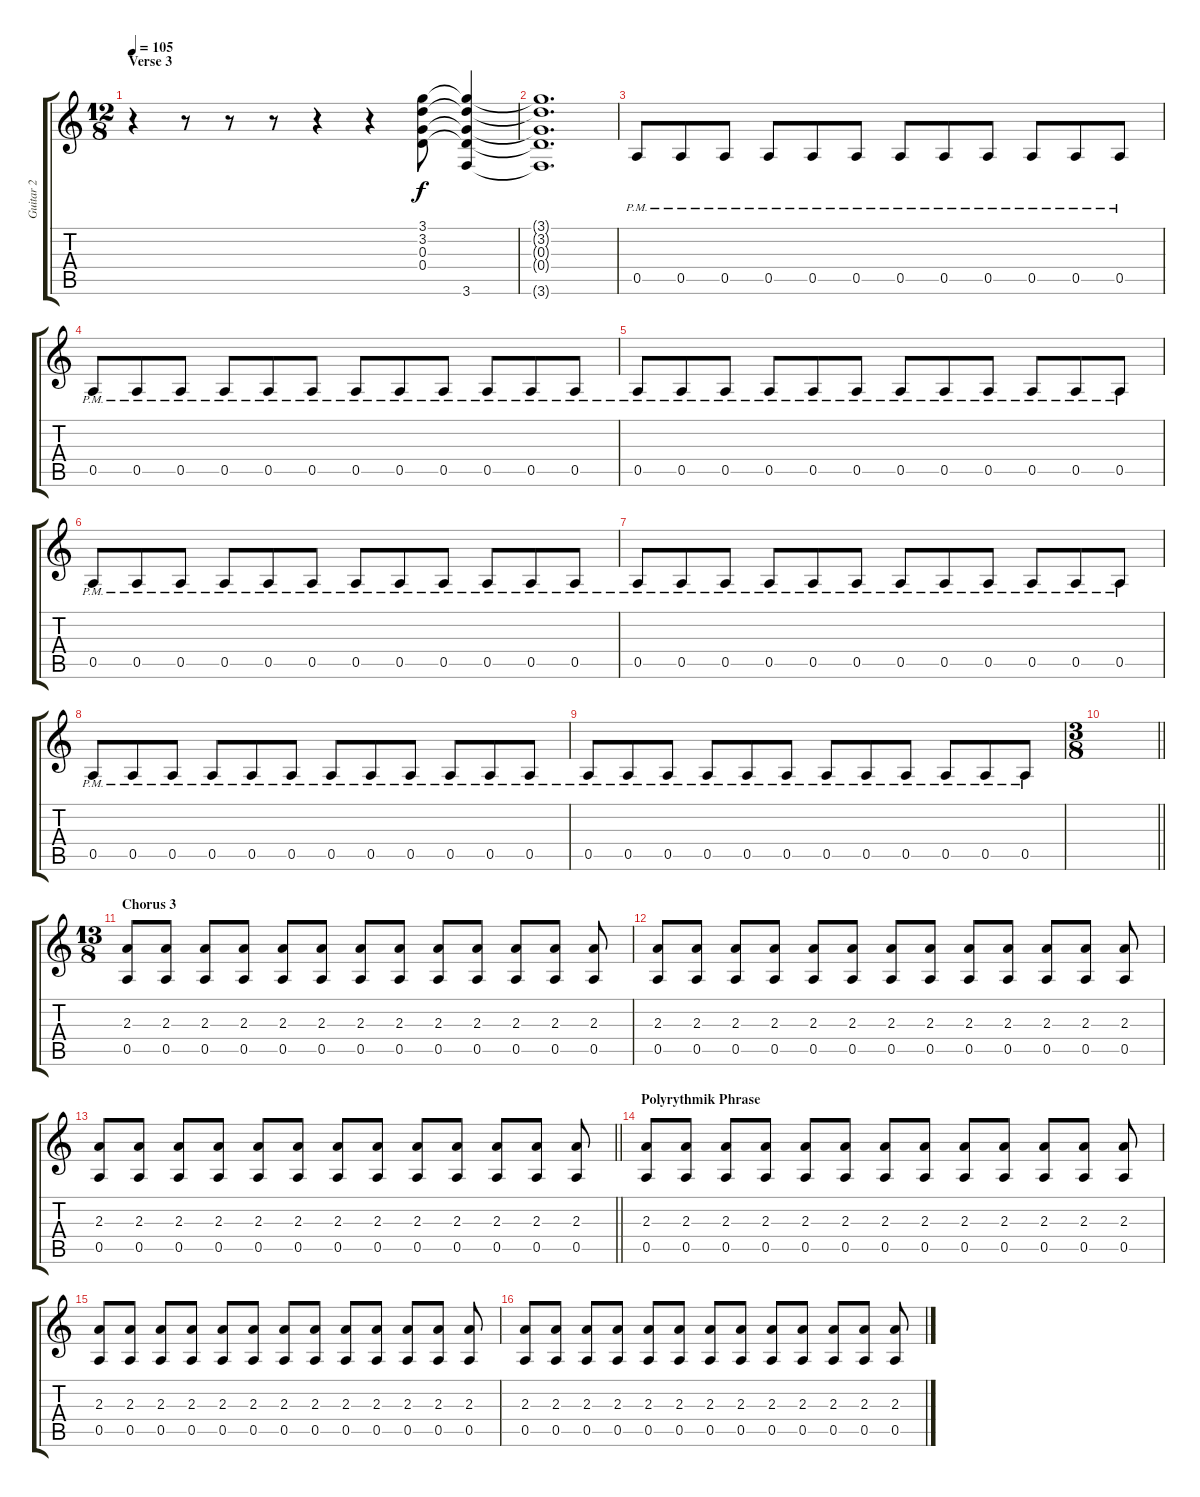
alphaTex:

\track ("Guitar 2" "Guitar 2") {instrument electricguitarjazz}
\staff {score tabs}
\tuning (E4 B3 G3 D3 A2 D2) {hide}
\ts (12 8)
\section ("" "Verse 3")
\tempo 105
\clef g2
\ks aminor
r.4{dy f} r.8 r.8 r.8 r.4 r.4 (3.1 3.2 0.3 0.4).8{volume 0} (3.1{t} 3.2{t} 0.3{t} 0.4{t} 3.6).4 |
(3.1{t} 3.2{t} 0.3{t} 0.4{t} 3.6{t}).1{d} |
0.5{pm}.8{volume 6} 0.5{pm}.8 0.5{pm}.8 0.5{pm}.8 0.5{pm}.8 0.5{pm}.8 0.5{pm}.8 0.5{pm}.8 0.5{pm}.8 0.5{pm}.8 0.5{pm}.8 0.5{pm}.8 |
0.5{pm}.8 0.5{pm}.8 0.5{pm}.8 0.5{pm}.8 0.5{pm}.8 0.5{pm}.8 0.5{pm}.8 0.5{pm}.8 0.5{pm}.8 0.5{pm}.8 0.5{pm}.8 0.5{pm}.8 |
0.5{pm}.8{volume 6} 0.5{pm}.8 0.5{pm}.8 0.5{pm}.8 0.5{pm}.8 0.5{pm}.8 0.5{pm}.8 0.5{pm}.8 0.5{pm}.8 0.5{pm}.8 0.5{pm}.8 0.5{pm}.8 |
0.5{pm}.8 0.5{pm}.8 0.5{pm}.8 0.5{pm}.8 0.5{pm}.8 0.5{pm}.8 0.5{pm}.8 0.5{pm}.8 0.5{pm}.8 0.5{pm}.8 0.5{pm}.8 0.5{pm}.8 |
0.5{pm}.8 0.5{pm}.8 0.5{pm}.8 0.5{pm}.8 0.5{pm}.8 0.5{pm}.8 0.5{pm}.8 0.5{pm}.8 0.5{pm}.8 0.5{pm}.8 0.5{pm}.8 0.5{pm}.8 |
0.5{pm}.8{volume 12} 0.5{pm}.8 0.5{pm}.8 0.5{pm}.8 0.5{pm}.8 0.5{pm}.8 0.5{pm}.8 0.5{pm}.8 0.5{pm}.8 0.5{pm}.8 0.5{pm}.8 0.5{pm}.8 |
0.5{pm}.8 0.5{pm}.8 0.5{pm}.8 0.5{pm}.8 0.5{pm}.8 0.5{pm}.8 0.5{pm}.8 0.5{pm}.8 0.5{pm}.8 0.5{pm}.8 0.5{pm}.8 0.5{pm}.8 |
\ts (3 8)
\barLineRight lightlight
|
\ts (13 8)
\section ("" "Chorus 3")
(2.3 0.5).8 (2.3 0.5).8 (2.3 0.5).8 (2.3 0.5).8 (2.3 0.5).8 (2.3 0.5).8 (2.3 0.5).8 (2.3 0.5).8 (2.3 0.5).8 (2.3 0.5).8 (2.3 0.5).8 (2.3 0.5).8 (2.3 0.5).8 |
(2.3 0.5).8 (2.3 0.5).8 (2.3 0.5).8 (2.3 0.5).8 (2.3 0.5).8 (2.3 0.5).8 (2.3 0.5).8 (2.3 0.5).8 (2.3 0.5).8 (2.3 0.5).8 (2.3 0.5).8 (2.3 0.5).8 (2.3 0.5).8 |
\barLineRight lightlight
(2.3 0.5).8 (2.3 0.5).8 (2.3 0.5).8 (2.3 0.5).8 (2.3 0.5).8 (2.3 0.5).8 (2.3 0.5).8 (2.3 0.5).8 (2.3 0.5).8 (2.3 0.5).8 (2.3 0.5).8 (2.3 0.5).8 (2.3 0.5).8 |
\section ("" "Polyrythmik Phrase")
(2.3 0.5).8 (2.3 0.5).8 (2.3 0.5).8 (2.3 0.5).8 (2.3 0.5).8 (2.3 0.5).8 (2.3 0.5).8 (2.3 0.5).8 (2.3 0.5).8 (2.3 0.5).8 (2.3 0.5).8 (2.3 0.5).8 (2.3 0.5).8 |
(2.3 0.5).8 (2.3 0.5).8 (2.3 0.5).8 (2.3 0.5).8 (2.3 0.5).8 (2.3 0.5).8 (2.3 0.5).8 (2.3 0.5).8 (2.3 0.5).8 (2.3 0.5).8 (2.3 0.5).8 (2.3 0.5).8 (2.3 0.5).8 |
(2.3 0.5).8 (2.3 0.5).8 (2.3 0.5).8 (2.3 0.5).8 (2.3 0.5).8 (2.3 0.5).8 (2.3 0.5).8 (2.3 0.5).8 (2.3 0.5).8 (2.3 0.5).8 (2.3 0.5).8 (2.3 0.5).8 (2.3 0.5).8
